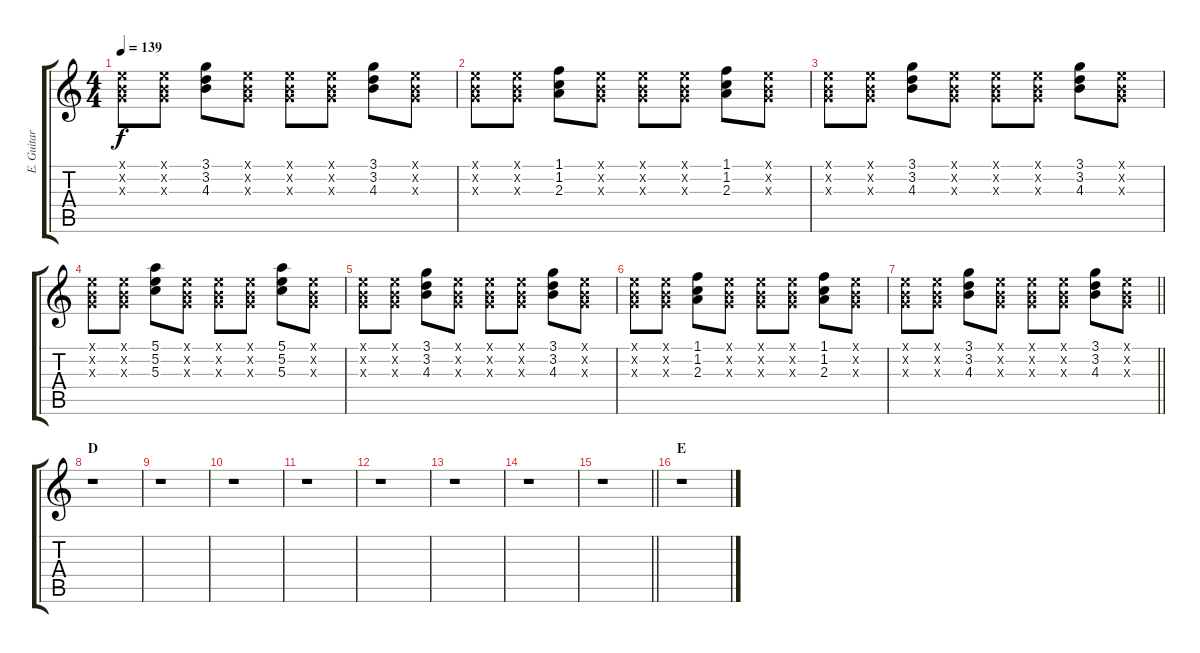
\track ("E. Guitar I" "E. Guitar ") {instrument electricguitarclean}
\staff {score tabs}
\tuning (E4 B3 G3 D3 A2 E2) {hide}
\ts (4 4)
\tempo 139
\clef g2
\ks aminor
(0.1{x} 0.2{x} 0.3{x}).8{dy f} (0.1{x} 0.2{x} 0.3{x}).8 (3.1 3.2 4.3).8 (0.1{x} 0.2{x} 0.3{x}).8 (0.1{x} 0.2{x} 0.3{x}).8 (0.1{x} 0.2{x} 0.3{x}).8 (3.1 3.2 4.3).8 (0.1{x} 0.2{x} 0.3{x}).8 |
(0.1{x} 0.2{x} 0.3{x}).8 (0.1{x} 0.2{x} 0.3{x}).8 (1.1 1.2 2.3).8 (0.1{x} 0.2{x} 0.3{x}).8 (0.1{x} 0.2{x} 0.3{x}).8 (0.1{x} 0.2{x} 0.3{x}).8 (1.1 1.2 2.3).8 (0.1{x} 0.2{x} 0.3{x}).8 |
(0.1{x} 0.2{x} 0.3{x}).8 (0.1{x} 0.2{x} 0.3{x}).8 (3.1 3.2 4.3).8 (0.1{x} 0.2{x} 0.3{x}).8 (0.1{x} 0.2{x} 0.3{x}).8 (0.1{x} 0.2{x} 0.3{x}).8 (3.1 3.2 4.3).8 (0.1{x} 0.2{x} 0.3{x}).8 |
(0.1{x} 0.2{x} 0.3{x}).8 (0.1{x} 0.2{x} 0.3{x}).8 (5.1 5.2 5.3).8 (0.1{x} 0.2{x} 0.3{x}).8 (0.1{x} 0.2{x} 0.3{x}).8 (0.1{x} 0.2{x} 0.3{x}).8 (5.1 5.2 5.3).8 (0.1{x} 0.2{x} 0.3{x}).8 |
(0.1{x} 0.2{x} 0.3{x}).8 (0.1{x} 0.2{x} 0.3{x}).8 (3.1 3.2 4.3).8 (0.1{x} 0.2{x} 0.3{x}).8 (0.1{x} 0.2{x} 0.3{x}).8 (0.1{x} 0.2{x} 0.3{x}).8 (3.1 3.2 4.3).8 (0.1{x} 0.2{x} 0.3{x}).8 |
(0.1{x} 0.2{x} 0.3{x}).8 (0.1{x} 0.2{x} 0.3{x}).8 (1.1 1.2 2.3).8 (0.1{x} 0.2{x} 0.3{x}).8 (0.1{x} 0.2{x} 0.3{x}).8 (0.1{x} 0.2{x} 0.3{x}).8 (1.1 1.2 2.3).8 (0.1{x} 0.2{x} 0.3{x}).8 |
\barLineRight lightlight
(0.1{x} 0.2{x} 0.3{x}).8 (0.1{x} 0.2{x} 0.3{x}).8 (3.1 3.2 4.3).8 (0.1{x} 0.2{x} 0.3{x}).8 (0.1{x} 0.2{x} 0.3{x}).8 (0.1{x} 0.2{x} 0.3{x}).8 (3.1 3.2 4.3).8 (0.1{x} 0.2{x} 0.3{x}).8 |
\section ("" "D")
r.1 |
r.1 |
r.1 |
r.1 |
r.1 |
r.1 |
r.1 |
\barLineRight lightlight
r.1 |
\section ("" "E")
r.1
